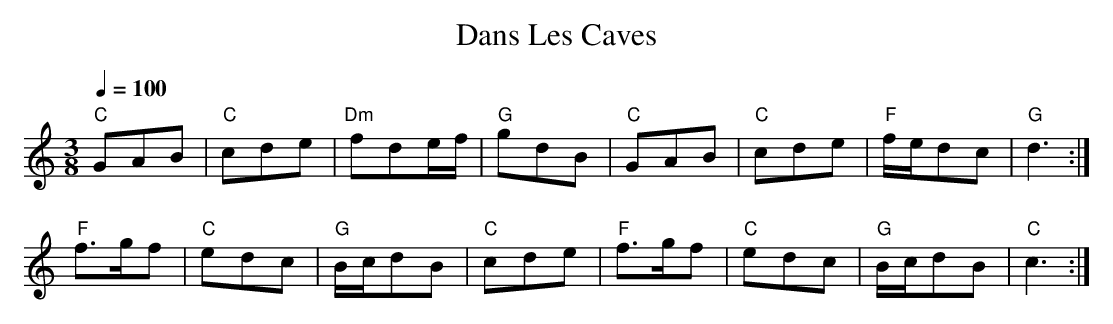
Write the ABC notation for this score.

X:1
T:Dans Les Caves
L:1/16
M:3/8
Q:1/4=100
K:C
"C"G2A2B2|"C"c2d2e2|"Dm"f2d2ef|"G"g2d2B2| \
"C"G2A2B2|"C"c2d2e2|"F"fed2c2|"G"d6:|
"F"f3gf2|"C"e2d2c2|"G"Bcd2B2|"C"c2d2e2| \
"F"f3gf2|"C"e2d2c2|"G"Bcd2B2|"C"c6:|
